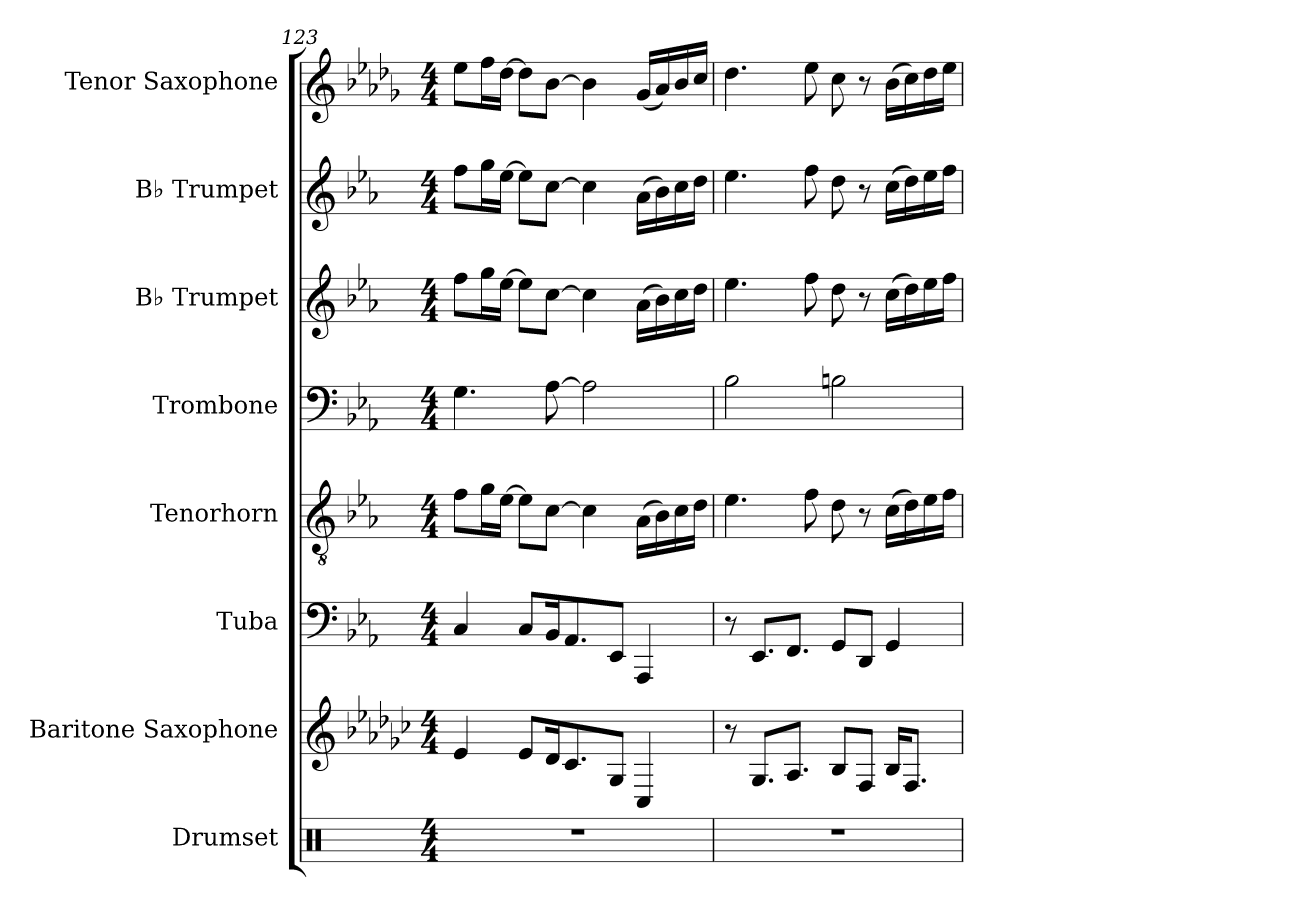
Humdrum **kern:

**kern	**kern	**kern	**kern	**kern	**kern	**kern	**kern
*part8	*part7	*part6	*part5	*part4	*part3	*part2	*part1
*staff8	*staff7	*staff6	*staff5	*staff4	*staff3	*staff2	*staff1
*I"Drumset	*I"Baritone Saxophone	*I"Tuba	*I"Tenorhorn	*I"Trombone	*I"B♭ Trumpet	*I"B♭ Trumpet	*I"Tenor Saxophone
*I'D. Set	*I'Bar. Sax.	*I'Tba.	*I'Tenh.	*I'Tbn.	*I'B♭ Tpt.	*I'B♭ Tpt.	*I'T. Sax.
*clefX	*clefG2	*clefF4	*clefGv2	*clefF4	*clefG2	*clefG2	*clefG2
*	*ITrd12c21	*	*ITrd1c2	*	*ITrd1c2	*ITrd1c2	*ITrd8c14
*k[]	*k[b-e-a-d-g-c-]	*k[b-e-a-]	*k[b-e-a-d-g-]	*k[b-e-a-]	*k[b-e-a-d-g-]	*k[b-e-a-d-g-]	*k[b-e-a-d-g-]
*M4/4	*M4/4	*M4/4	*M4/4	*M4/4	*M4/4	*M4/4	*M4/4
=123	=123	=123	=123	=123	=123	=123	=123
1r	4E-	4C	8e-L	4.G	8ee-L	8ee-L	8e-L
.	.	.	16fL	.	16ffL	16ffL	16fL
.	.	.	[16d-JJ	.	[16dd-JJ	[16dd-JJ	[16d-JJ
.	8E-L	8CL	8d-L]	.	8dd-L]	8dd-L]	8d-L]
.	16D-K	16BB-K	[8B-J	[8A-	[8b-J	[8b-J	[8B-J
.	8.C-	8.AA-	.	.	.	.	.
.	.	.	4B-]	2A-]	4b-]	4b-]	4B-]
.	8GG-J	8EE-J	.	.	.	.	.
.	4CC-	4AAA-	(>16G-LL	.	(>16g-LL	(>16g-LL	(>16G-LL
.	.	.	16A-)	.	16a-)	16a-)	16A-)
.	.	.	16B-	.	16b-	16b-	16B-
.	.	.	16cJJ	.	16ccJJ	16ccJJ	16cJJ
=124	=124	=124	=124	=124	=124	=124	=124
1r	8r	8r	4.d-	2B-	4.dd-	4.dd-	4.d-
.	8.GG-L	8.EE-L	.	.	.	.	.
.	8.AA-J	8.FFJ	.	.	.	.	.
.	.	.	8e-	.	8ee-	8ee-	8e-
.	8BB-L	8GGL	8c	2Bn	8cc	8cc	8c
.	8FFJ	8DDJ	8r	.	8r	8r	8r
.	16BB-KL	4GG	(>16B-LL	.	(>16b-LL	(>16b-LL	(>16B-LL
.	8.FFJ	.	16c)	.	16cc)	16cc)	16c)
.	.	.	16d-	.	16dd-	16dd-	16d-
.	.	.	16e-JJ	.	16ee-JJ	16ee-JJ	16e-JJ
=	=	=	=	=	=	=	=
*-	*-	*-	*-	*-	*-	*-	*-
